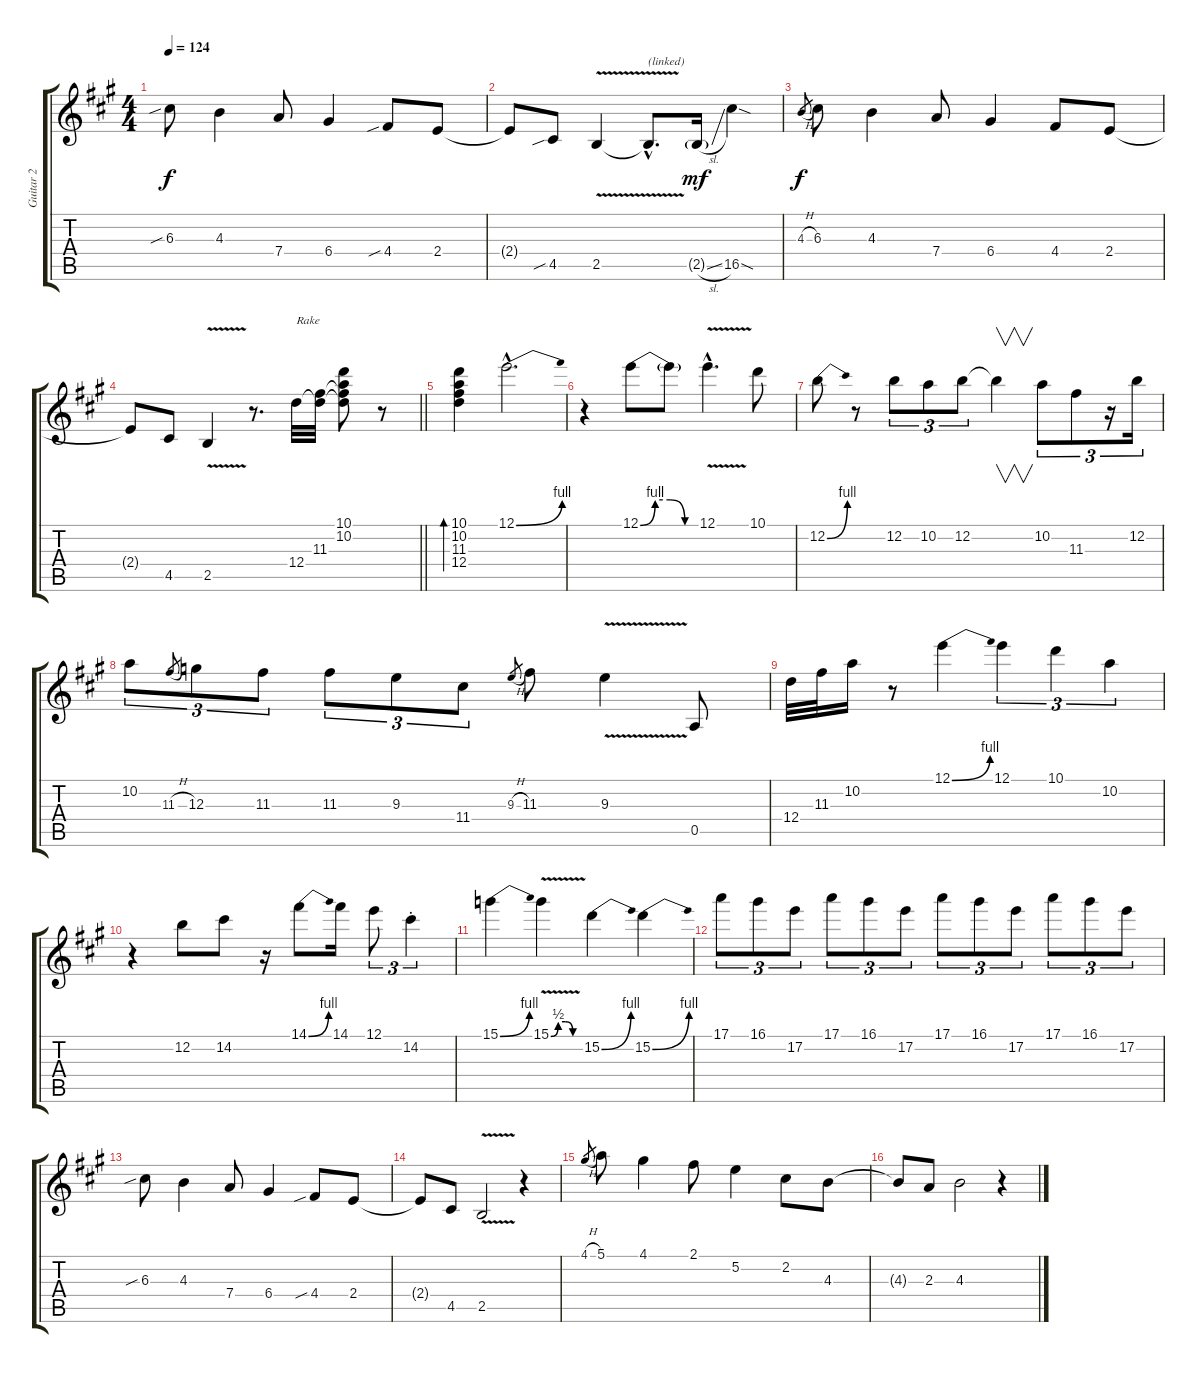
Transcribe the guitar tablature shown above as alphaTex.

\track ("Guitar 2" "Guitar 2") {instrument distortionguitar}
\staff {score tabs}
\tuning (E4 B3 G3 D3 A2 E2) {hide}
\ts (4 4)
\tempo 124
\clef g2
\ks a
6.3{sib}.8{dy f} 4.3.4 7.4.8 6.4.4 4.4{sib}.8 2.4.8 |
2.4{t}.8 4.5{sib}.8 2.5{v}.4 2.5{hac t}.8{d txt "(linked)"} 2.5{sl g}.16{dy mf} 16.5{sod}.4 |
4.3{h}.8{gr dy f} 6.3.8 4.3.4 7.4.8 6.4.4 4.4.8 2.4.8 |
\barLineRight lightlight
2.4{t}.8 4.5.8 2.5{v}.4 r.8{d} 12.4.32{txt "Rake"} (11.3 12.4{t}).32 (10.1 10.2 11.3{t} 12.4{t}).8 r.8 |
(10.1 10.2 11.3 12.4).4{bd 480} 12.1{be (bend 0 0 60 4) hac}.2{d} |
r.4 12.1{be (custom 0 0 15 4 30 4 45 0 60 0)}.8 12.1{t}.8 12.1{v hac}.4{d} 10.1.8 |
12.2{be (bend 0 0 60 4)}.8 r.8 12.2.8{tu (3 2)} 10.2.8{tu (3 2)} 12.2.8{tu (3 2)} 12.2{t}.4{v} 10.2.8{tu (3 2)} 11.3.8{tu (3 2)} r.16{tu (3 2)} 12.2.16{tu (3 2)} |
10.2.8{tu (3 2)} 11.3{h}.8{gr} 12.3.8{tu (3 2)} 11.3.8{tu (3 2)} 11.3.8{tu (3 2)} 9.3.8{tu (3 2)} 11.4.8{tu (3 2)} 9.3{h}.8{gr} 11.3.8 9.3{v}.4 0.5.8 |
12.4.32 11.3.32 10.2.16 r.8 12.1{be (bend 0 0 60 4)}.4 12.1.4{tu (3 2)} 10.1.4{tu (3 2)} 10.2.4{tu (3 2)} |
r.4 12.2.8 14.2.8 r.16 14.1{be (bend 0 0 60 4)}.8 14.1.16 12.1.8{tu (3 2)} 14.2{st}.4{tu (3 2)} |
15.1{be (bend 0 0 60 4)}.4 15.1{be (custom 0 0 15 2 30 2 45 0 60 0) v}.4 15.2{be (bend 0 0 60 4)}.4 15.2{be (bend 0 0 60 4)}.4 |
17.1.8{tu (3 2)} 16.1.8{tu (3 2)} 17.2.8{tu (3 2)} 17.1.8{tu (3 2)} 16.1.8{tu (3 2)} 17.2.8{tu (3 2)} 17.1.8{tu (3 2)} 16.1.8{tu (3 2)} 17.2.8{tu (3 2)} 17.1.8{tu (3 2)} 16.1.8{tu (3 2)} 17.2.8{tu (3 2)} |
6.3{sib}.8 4.3.4 7.4.8 6.4.4 4.4{sib}.8 2.4.8 |
2.4{t}.8 4.5.8 2.5{v}.2 r.4 |
4.1{h}.8{gr} 5.1.8 4.1.4 2.1.8 5.2.4 2.2.8 4.3.8 |
4.3{t}.8 2.3.8 4.3.2 r.4
